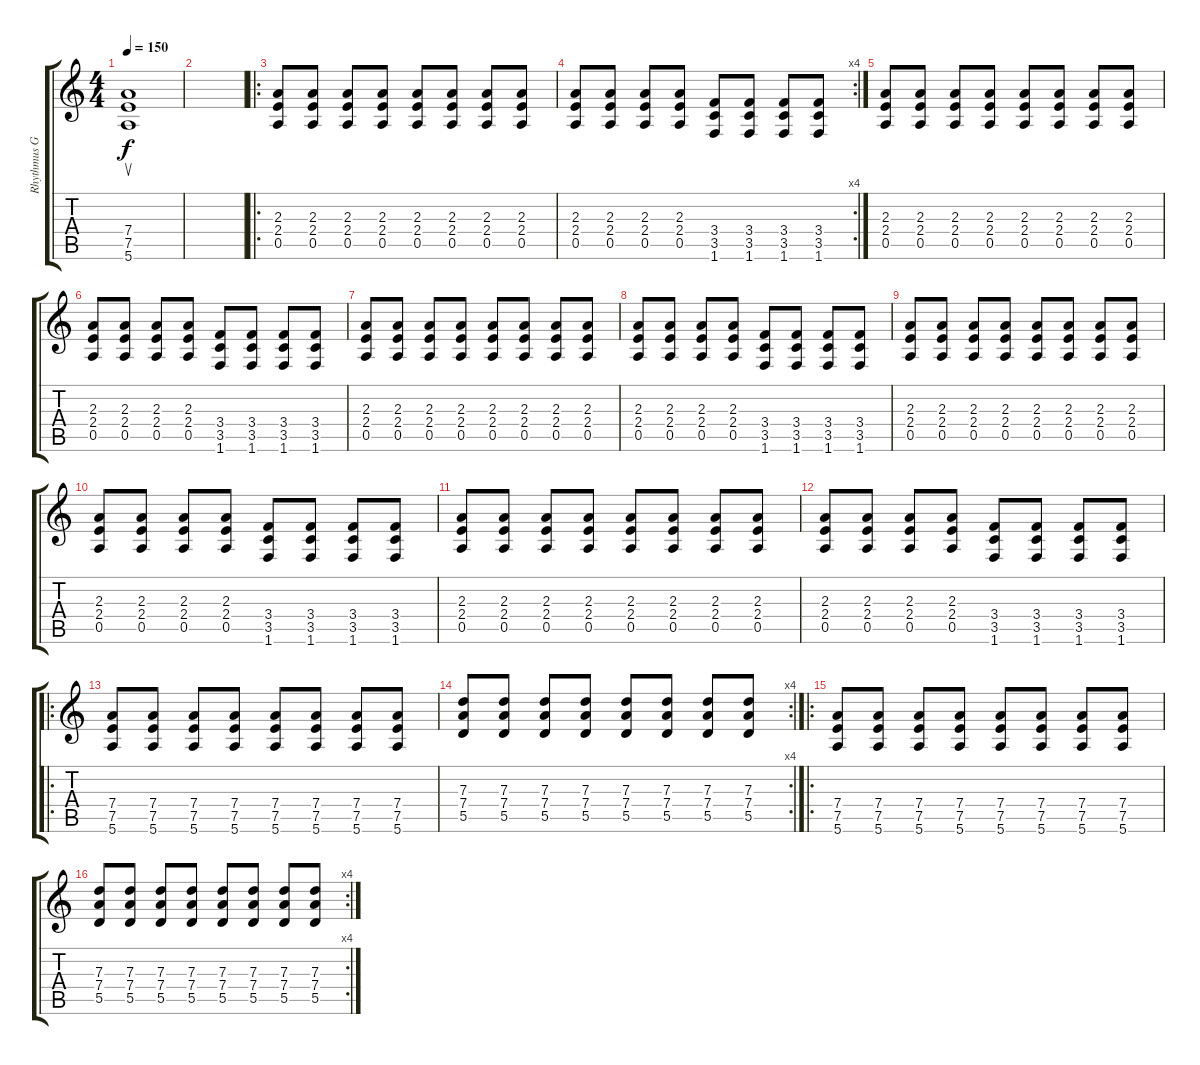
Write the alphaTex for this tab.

\track ("Rhythmus Gitarre" "Rhythmus G") {instrument acousticguitarnylon}
\staff {score tabs}
\tuning (E4 B3 G3 D3 A2 E2) {hide}
\ts (4 4)
\tempo 150
\clef g2
\ks c
(7.4 7.5 5.6).1{su dy f} |
|
\ro
(2.3 2.4 0.5).8{instrument distortionguitar} (2.3 2.4 0.5).8 (2.3 2.4 0.5).8 (2.3 2.4 0.5).8 (2.3 2.4 0.5).8 (2.3 2.4 0.5).8 (2.3 2.4 0.5).8 (2.3 2.4 0.5).8 |
\rc 4
(2.3 2.4 0.5).8 (2.3 2.4 0.5).8 (2.3 2.4 0.5).8 (2.3 2.4 0.5).8 (3.4 3.5 1.6).8 (3.4 3.5 1.6).8 (3.4 3.5 1.6).8 (3.4 3.5 1.6).8 |
(2.3 2.4 0.5).8 (2.3 2.4 0.5).8 (2.3 2.4 0.5).8 (2.3 2.4 0.5).8 (2.3 2.4 0.5).8 (2.3 2.4 0.5).8 (2.3 2.4 0.5).8 (2.3 2.4 0.5).8 |
(2.3 2.4 0.5).8 (2.3 2.4 0.5).8 (2.3 2.4 0.5).8 (2.3 2.4 0.5).8 (3.4 3.5 1.6).8 (3.4 3.5 1.6).8 (3.4 3.5 1.6).8 (3.4 3.5 1.6).8 |
(2.3 2.4 0.5).8 (2.3 2.4 0.5).8 (2.3 2.4 0.5).8 (2.3 2.4 0.5).8 (2.3 2.4 0.5).8 (2.3 2.4 0.5).8 (2.3 2.4 0.5).8 (2.3 2.4 0.5).8 |
(2.3 2.4 0.5).8 (2.3 2.4 0.5).8 (2.3 2.4 0.5).8 (2.3 2.4 0.5).8 (3.4 3.5 1.6).8 (3.4 3.5 1.6).8 (3.4 3.5 1.6).8 (3.4 3.5 1.6).8 |
(2.3 2.4 0.5).8 (2.3 2.4 0.5).8 (2.3 2.4 0.5).8 (2.3 2.4 0.5).8 (2.3 2.4 0.5).8 (2.3 2.4 0.5).8 (2.3 2.4 0.5).8 (2.3 2.4 0.5).8 |
(2.3 2.4 0.5).8 (2.3 2.4 0.5).8 (2.3 2.4 0.5).8 (2.3 2.4 0.5).8 (3.4 3.5 1.6).8 (3.4 3.5 1.6).8 (3.4 3.5 1.6).8 (3.4 3.5 1.6).8 |
(2.3 2.4 0.5).8 (2.3 2.4 0.5).8 (2.3 2.4 0.5).8 (2.3 2.4 0.5).8 (2.3 2.4 0.5).8 (2.3 2.4 0.5).8 (2.3 2.4 0.5).8 (2.3 2.4 0.5).8 |
(2.3 2.4 0.5).8 (2.3 2.4 0.5).8 (2.3 2.4 0.5).8 (2.3 2.4 0.5).8 (3.4 3.5 1.6).8 (3.4 3.5 1.6).8 (3.4 3.5 1.6).8 (3.4 3.5 1.6).8 |
\ro
(7.4 7.5 5.6).8 (7.4 7.5 5.6).8 (7.4 7.5 5.6).8 (7.4 7.5 5.6).8 (7.4 7.5 5.6).8 (7.4 7.5 5.6).8 (7.4 7.5 5.6).8 (7.4 7.5 5.6).8 |
\rc 4
(7.3 7.4 5.5).8 (7.3 7.4 5.5).8 (7.3 7.4 5.5).8 (7.3 7.4 5.5).8 (7.3 7.4 5.5).8 (7.3 7.4 5.5).8 (7.3 7.4 5.5).8 (7.3 7.4 5.5).8 |
\ro
(7.4 7.5 5.6).8 (7.4 7.5 5.6).8 (7.4 7.5 5.6).8 (7.4 7.5 5.6).8 (7.4 7.5 5.6).8 (7.4 7.5 5.6).8 (7.4 7.5 5.6).8 (7.4 7.5 5.6).8 |
\rc 4
(7.3 7.4 5.5).8 (7.3 7.4 5.5).8 (7.3 7.4 5.5).8 (7.3 7.4 5.5).8 (7.3 7.4 5.5).8 (7.3 7.4 5.5).8 (7.3 7.4 5.5).8 (7.3 7.4 5.5).8
